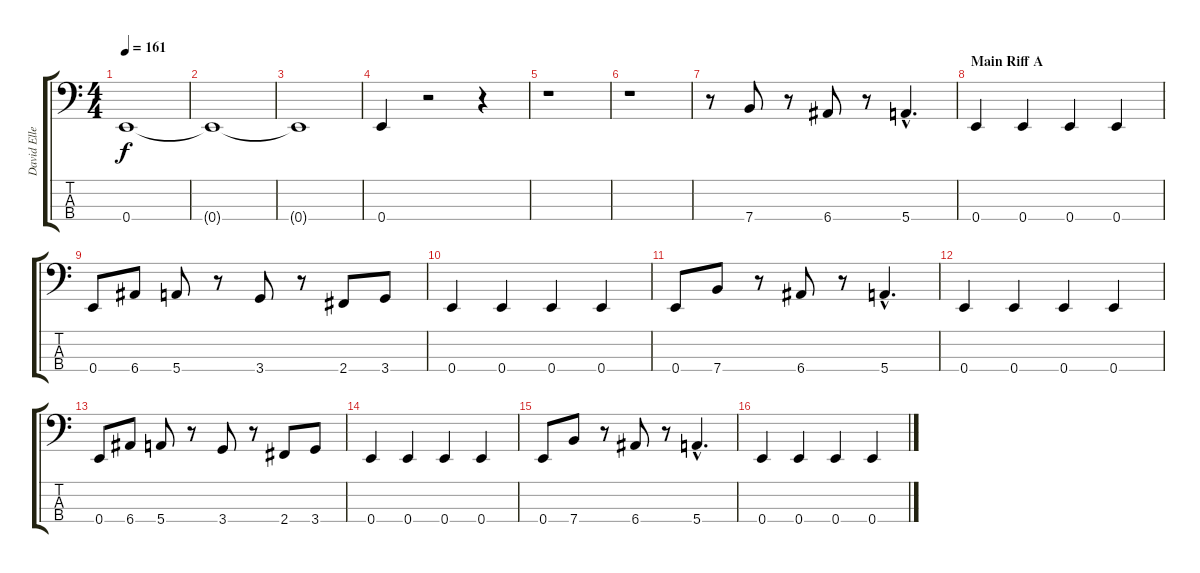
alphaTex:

\track ("David Ellefson" "David Elle") {instrument electricbasspick}
\staff {score tabs}
\tuning (G2 D2 A1 E1) {hide}
\ts (4 4)
\tempo 161
\clef f4
\ks c
0.4{t}.1{dy f} |
0.4{t}.1 |
0.4{t}.1 |
0.4.4 r.2 r.4 |
r.1 |
r.1 |
r.8 7.4.8 r.8 6.4.8 r.8 5.4{hac}.4{d} |
\section ("" "Main Riff A")
0.4.4 0.4.4 0.4.4 0.4.4 |
0.4.8 6.4.8 5.4.8 r.8 3.4.8 r.8 2.4.8 3.4.8 |
0.4.4 0.4.4 0.4.4 0.4.4 |
0.4.8 7.4.8 r.8 6.4.8 r.8 5.4{hac}.4{d} |
0.4.4 0.4.4 0.4.4 0.4.4 |
0.4.8 6.4.8 5.4.8 r.8 3.4.8 r.8 2.4.8 3.4.8 |
0.4.4 0.4.4 0.4.4 0.4.4 |
0.4.8 7.4.8 r.8 6.4.8 r.8 5.4{hac}.4{d} |
0.4.4 0.4.4 0.4.4 0.4.4
